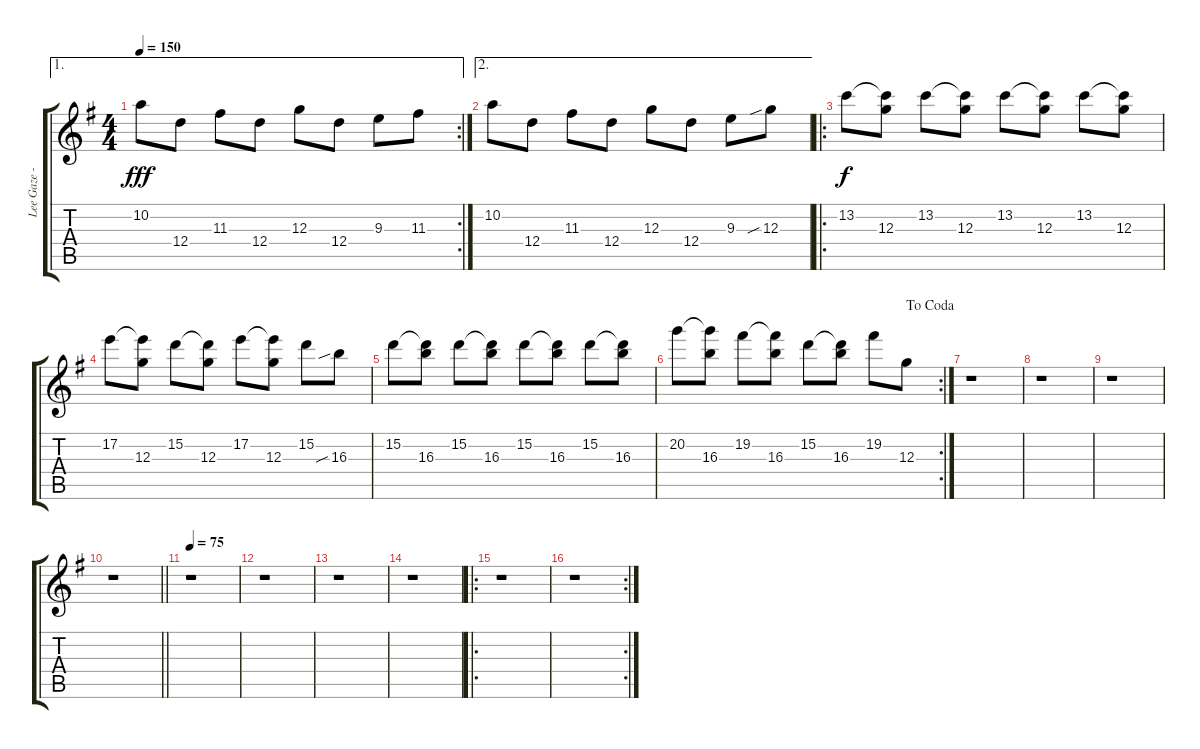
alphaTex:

\track ("Lee Gaze - Distorted Guitar" "Lee Gaze -") {instrument distortionguitar}
\staff {score tabs}
\tuning (E4 B3 G3 D3 A2 D2) {hide}
\ae 1
\rc 2
\ts (4 4)
\tempo 150
\clef g2
\ks g
10.2.8{dy fff} 12.4.8 11.3.8 12.4.8 12.3.8 12.4.8 9.3.8 11.3.8 |
\ae 2
10.2.8 12.4.8 11.3.8 12.4.8 12.3.8 12.4.8 9.3.8 12.3{sib}.8 |
\ro
13.2.8{dy f} (13.2{t} 12.3).8 13.2.8 (13.2{t} 12.3).8 13.2.8 (13.2{t} 12.3).8 13.2.8 (13.2{t} 12.3).8 |
17.2.8 (17.2{t} 12.3).8 15.2.8 (15.2{t} 12.3).8 17.2.8 (17.2{t} 12.3).8 15.2.8 16.3{sib}.8 |
15.2.8 (15.2{t} 16.3).8 15.2.8 (15.2{t} 16.3).8 15.2.8 (15.2{t} 16.3).8 15.2.8 (15.2{t} 16.3).8 |
\rc 2
\jump dacoda
20.2.8 (20.2{t} 16.3).8 19.2.8 (19.2{t} 16.3).8 15.2.8 (15.2{t} 16.3).8 19.2.8 12.3.8 |
r.1 |
r.1 |
r.1 |
\barLineRight lightlight
r.1 |
\tempo 75
r.1 |
r.1 |
r.1 |
r.1 |
\ro
r.1 |
\rc 2
r.1
